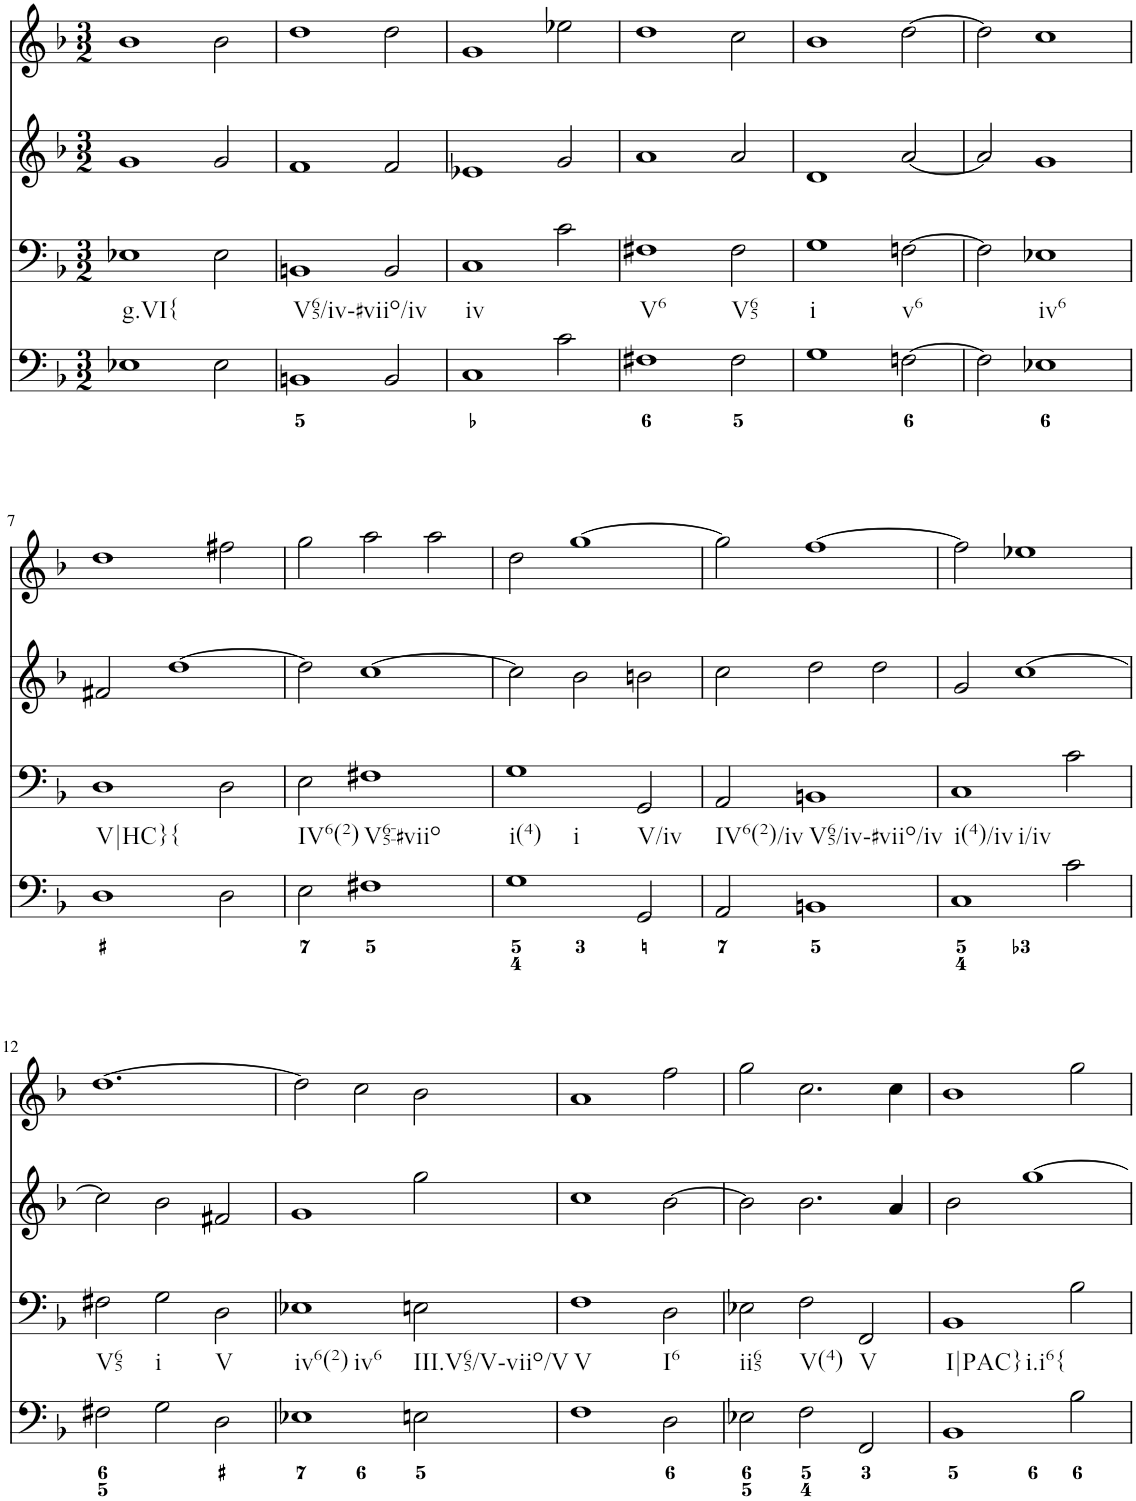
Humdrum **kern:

**kern	**kern	**kern	**kern
*part4	*part3	*part2	*part1
*staff4	*staff3	*staff2	*staff1
*I"Piano	*I"Piano	*I"Piano	*I"Piano
*I'Pno	*I'Pno	*I'Pno	*I'Pno
*clefF4	*clefF4	*clefG2	*clefG2
*k[b-]	*k[b-]	*k[b-]	*k[b-]
*F:	*F:	*F:	*F:
*M3/2	*M3/2	*M3/2	*M3/2
=1	=1	=1	=1
!	!LO:TX:b:t=g.VI{	!	!
1E-X	1E-X	1g	1b-
2E-\	2E-\	2g/	2b-\
=2	=2	=2	=2
!	!LO:TX:b:t=V65/iv-#viio/iv	!	!
1BBn	1BBn	1f	1dd
2BB/	2BB/	2f/	2dd\
=3	=3	=3	=3
!	!LO:TX:b:t=iv	!	!
1C	1C	1e-X	1g
2c\	2c\	2g/	2ee-X\
=4	=4	=4	=4
!	!LO:TX:b:t=V6	!	!
1F#X	1F#X	1a	1dd
!	!LO:TX:b:t=V65	!	!
2F#\	2F#\	2a/	2cc\
=5	=5	=5	=5
!	!LO:TX:b:t=i	!	!
1G	1G	1d	1b-
!	!LO:TX:b:t=v6	!	!
[2Fn\	[2Fn\	[2a/	[2dd\
=6	=6	=6	=6
2F\]	2F\]	2a/]	2dd\]
!	!LO:TX:b:t=iv6	!	!
1E-X	1E-X	1g	1cc
!!LO:LB:g=z
=7	=7	=7	=7
!	!LO:TX:b:t=V|HC}	!	!
!	!LO:TX:b:t={	!	!
1D	1D	2f#X/	1dd
.	.	[1dd	.
2D\	2D\	.	2ff#X\
=8	=8	=8	=8
!	!LO:TX:b:t=IV6(2)	!	!
2E\	2E\	2dd\]	2gg\
!	!LO:TX:b:t=V65-#viio	!	!
1F#X	1F#X	[1cc	2aa\
.	.	.	2aa\
=9	=9	=9	=9
!	!LO:TX:b:t=i(4)	!	!
!	!LO:TX:b:t=i	!	!
1G	1G	2cc\]	2dd\
.	.	2b-\	[1gg
!	!LO:TX:b:t=V/iv	!	!
2GG/	2GG/	2bn\	.
=10	=10	=10	=10
!	!LO:TX:b:t=IV6(2)/iv	!	!
2AA/	2AA/	2cc\	2gg\]
!	!LO:TX:b:t=V65/iv-#viio/iv	!	!
1BBn	1BBn	2dd\	[1ff
.	.	2dd\	.
=11	=11	=11	=11
!	!LO:TX:b:t=i(4)/iv	!	!
!	!LO:TX:b:t=i/iv	!	!
1C	1C	2g/	2ff\]
.	.	[1cc	1ee-X
2c\	2c\	.	.
!!LO:LB:g=z
=12	=12	=12	=12
!	!LO:TX:b:t=V65	!	!
2F#X\	2F#X\	2cc\]	[1.dd
!	!LO:TX:b:t=i	!	!
2G\	2G\	2b-\	.
!	!LO:TX:b:t=V	!	!
2D\	2D\	2f#X/	.
=13	=13	=13	=13
!	!LO:TX:b:t=iv6(2)	!	!
!	!LO:TX:b:t=iv6	!	!
1E-X	1E-X	1g	2dd\]
.	.	.	2cc\
!	!LO:TX:b:t=III.V65/V-viio/V	!	!
2En\	2En\	2gg\	2b-\
=14	=14	=14	=14
!	!LO:TX:b:t=V	!	!
1F	1F	1cc	1a
!	!LO:TX:b:t=I6	!	!
2D\	2D\	[2b-\	2ff\
=15	=15	=15	=15
!	!LO:TX:b:t=ii65	!	!
2E-X\	2E-X\	2b-\]	2gg\
!	!LO:TX:b:t=V(4)	!	!
2F\	2F\	2.b-\	2.cc\
!	!LO:TX:b:t=V	!	!
2FF/	2FF/	.	.
.	.	4a/	4cc\
=16	=16	=16	=16
!	!LO:TX:b:t=I|PAC}	!	!
!	!LO:TX:b:t=i.i6{	!	!
1BB-	1BB-	2b-\	1b-
.	.	[1gg	.
2B-\	2B-\	.	2gg\
=	=	=	=
*-	*-	*-	*-
